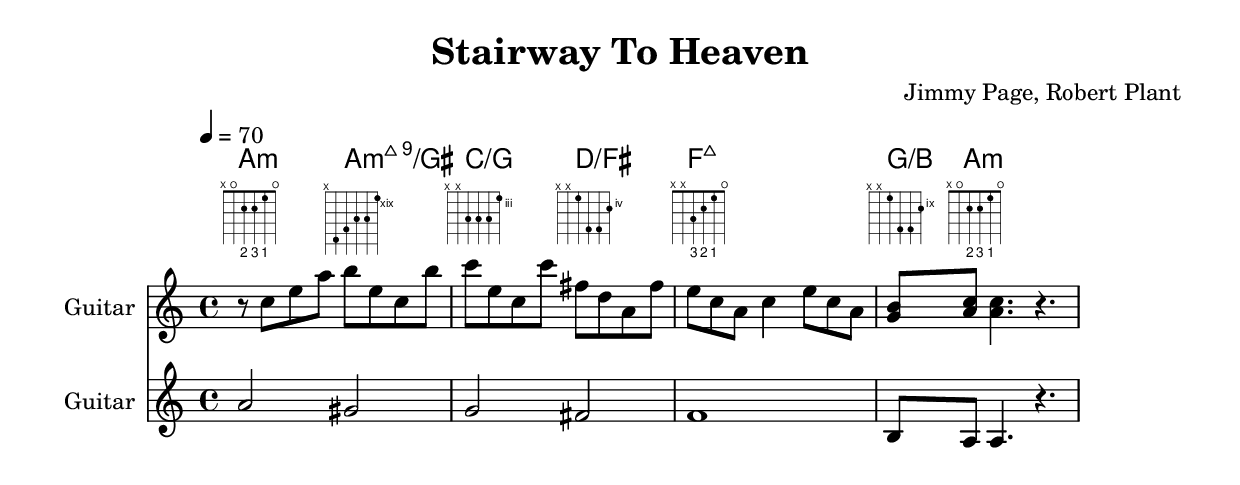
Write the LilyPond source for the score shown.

% Generated using Music Processing Suite (MPS)
\version "2.12.0"
#(set-default-paper-size "a4")

\include "predefined-guitar-fretboards.ly"

\header {
    title = "Stairway To Heaven"
    composer = "Jimmy Page, Robert Plant"
}

\score {
    <<

        \context ChordNames {
            \chordmode {a2:m a:m7+9/+gis c/+g d/+fis f1:maj7 g8/+b a2..:m }
        }

        \context FretBoards {
            \set Staff.stringTunings = #guitar-tuning
            \chordmode {a2:m a:m7+9/+gis c/+g d/+fis f1:maj7 g8/+b a2..:m }
        }

        \new Staff {
            \set Staff.instrumentName = #"Guitar"
            \set Staff.midiInstrument = #"electric guitar (clean)"
            \clef treble
            \time 4/4
            \tempo 4 = 70
            \key a \minor
            r8
            c''
            e''
            a''
            b''
            e''
            c''
            b''
            c'''
            e''
            c''
            c'''
            fis''
            d''
            a'
            fis''
            e''
            c''
            a'
            c''4
            e''8
            c''
            a'
            <g' b'>
            <a' c''>
            <a' c''>4.
            r
        }

        \new Staff {
            \set Staff.instrumentName = #"Guitar"
            \set Staff.midiInstrument = #"electric guitar (clean)"
            \clef treble
            \time 4/4
            \tempo 4 = 70
            \key a \minor
            a'2
            gis'
            g'
            fis'
            f'1
            b8
            a
            a4.
            r
        }

    >>

    \midi {
        \context {
            \Score
            tempoWholesPerMinute = #(ly:make-moment 120 4)
        }
    }
    \layout {
    }
}

